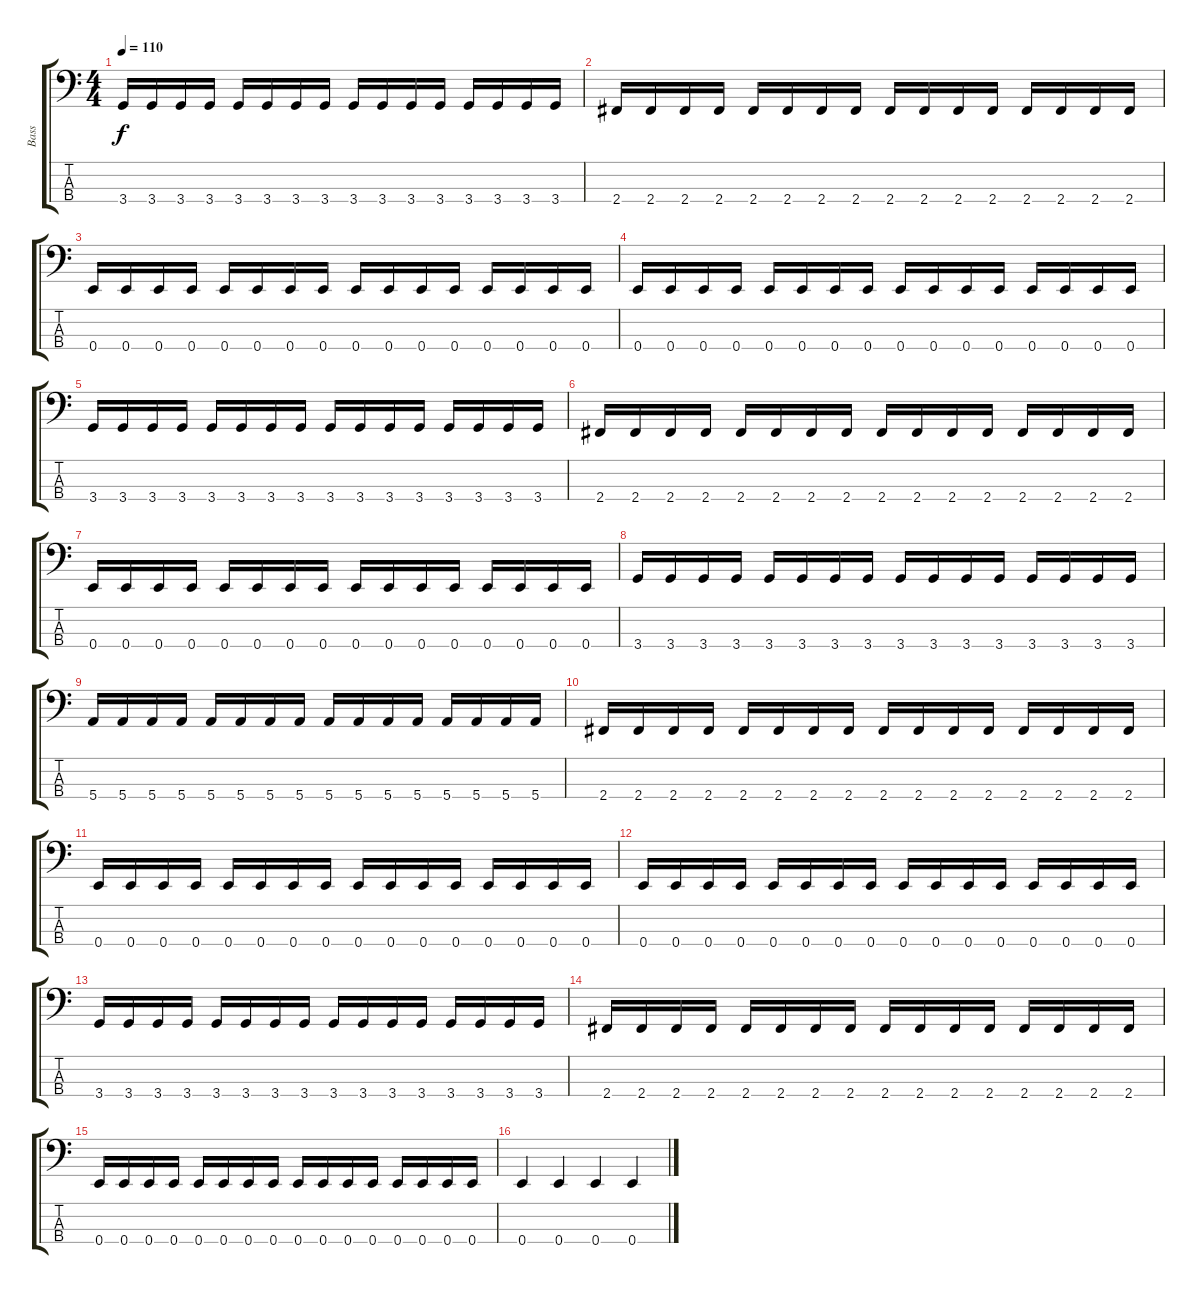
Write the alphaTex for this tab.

\track ("Bass" "Bass") {instrument electricguitarclean}
\staff {score tabs}
\tuning (G2 D2 A1 E1) {hide}
\ts (4 4)
\tempo 110
\clef f4
\ks c
3.4.16{dy f} 3.4.16 3.4.16 3.4.16 3.4.16 3.4.16 3.4.16 3.4.16 3.4.16 3.4.16 3.4.16 3.4.16 3.4.16 3.4.16 3.4.16 3.4.16 |
2.4.16 2.4.16 2.4.16 2.4.16 2.4.16 2.4.16 2.4.16 2.4.16 2.4.16 2.4.16 2.4.16 2.4.16 2.4.16 2.4.16 2.4.16 2.4.16 |
0.4.16 0.4.16 0.4.16 0.4.16 0.4.16 0.4.16 0.4.16 0.4.16 0.4.16 0.4.16 0.4.16 0.4.16 0.4.16 0.4.16 0.4.16 0.4.16 |
0.4.16 0.4.16 0.4.16 0.4.16 0.4.16 0.4.16 0.4.16 0.4.16 0.4.16 0.4.16 0.4.16 0.4.16 0.4.16 0.4.16 0.4.16 0.4.16 |
3.4.16 3.4.16 3.4.16 3.4.16 3.4.16 3.4.16 3.4.16 3.4.16 3.4.16 3.4.16 3.4.16 3.4.16 3.4.16 3.4.16 3.4.16 3.4.16 |
2.4.16 2.4.16 2.4.16 2.4.16 2.4.16 2.4.16 2.4.16 2.4.16 2.4.16 2.4.16 2.4.16 2.4.16 2.4.16 2.4.16 2.4.16 2.4.16 |
0.4.16 0.4.16 0.4.16 0.4.16 0.4.16 0.4.16 0.4.16 0.4.16 0.4.16 0.4.16 0.4.16 0.4.16 0.4.16 0.4.16 0.4.16 0.4.16 |
3.4.16 3.4.16 3.4.16 3.4.16 3.4.16 3.4.16 3.4.16 3.4.16 3.4.16 3.4.16 3.4.16 3.4.16 3.4.16 3.4.16 3.4.16 3.4.16 |
5.4.16 5.4.16 5.4.16 5.4.16 5.4.16 5.4.16 5.4.16 5.4.16 5.4.16 5.4.16 5.4.16 5.4.16 5.4.16 5.4.16 5.4.16 5.4.16 |
2.4.16 2.4.16 2.4.16 2.4.16 2.4.16 2.4.16 2.4.16 2.4.16 2.4.16 2.4.16 2.4.16 2.4.16 2.4.16 2.4.16 2.4.16 2.4.16 |
0.4.16 0.4.16 0.4.16 0.4.16 0.4.16 0.4.16 0.4.16 0.4.16 0.4.16 0.4.16 0.4.16 0.4.16 0.4.16 0.4.16 0.4.16 0.4.16 |
0.4.16 0.4.16 0.4.16 0.4.16 0.4.16 0.4.16 0.4.16 0.4.16 0.4.16 0.4.16 0.4.16 0.4.16 0.4.16 0.4.16 0.4.16 0.4.16 |
3.4.16 3.4.16 3.4.16 3.4.16 3.4.16 3.4.16 3.4.16 3.4.16 3.4.16 3.4.16 3.4.16 3.4.16 3.4.16 3.4.16 3.4.16 3.4.16 |
2.4.16 2.4.16 2.4.16 2.4.16 2.4.16 2.4.16 2.4.16 2.4.16 2.4.16 2.4.16 2.4.16 2.4.16 2.4.16 2.4.16 2.4.16 2.4.16 |
0.4.16 0.4.16 0.4.16 0.4.16 0.4.16 0.4.16 0.4.16 0.4.16 0.4.16 0.4.16 0.4.16 0.4.16 0.4.16 0.4.16 0.4.16 0.4.16 |
0.4.4 0.4.4 0.4.4 0.4.4
